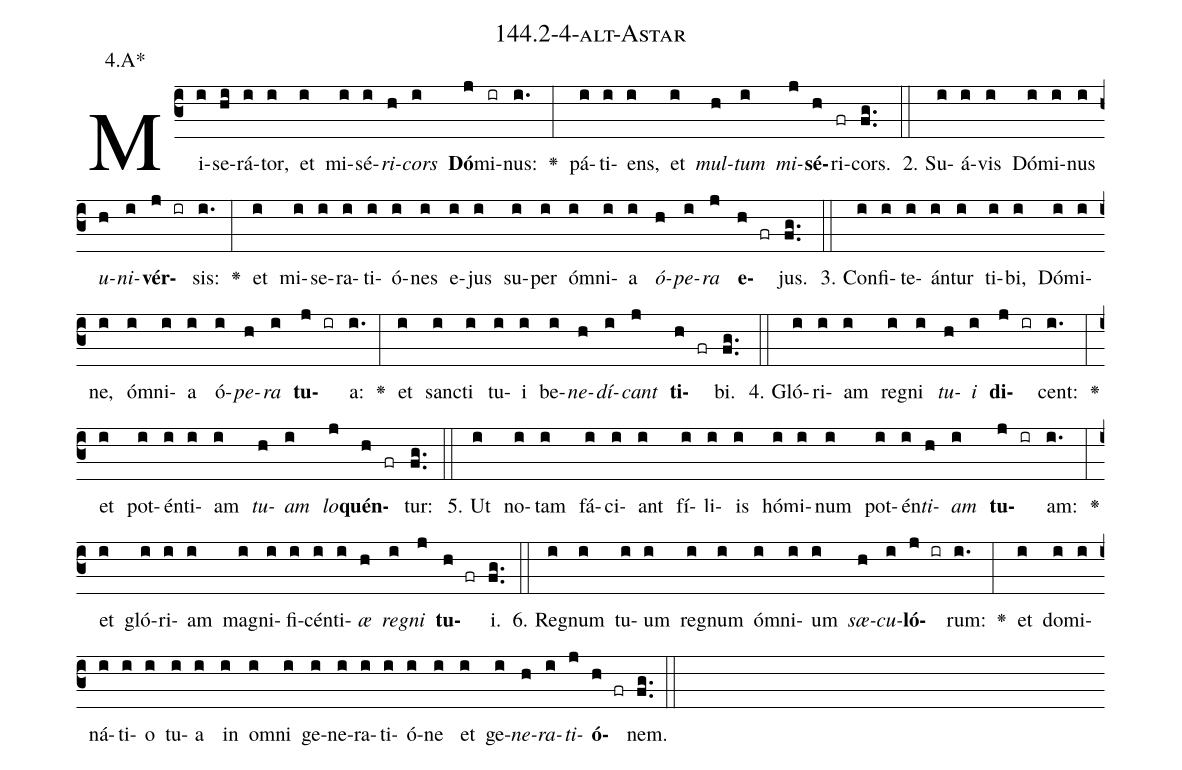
name: 144.2-4-alt-Astar;
annotation: 4.A*;
%%
(c3)Mi(i)se(hi)rá(i)tor,(i) et(i) mi(i)sé(i)<i>ri</i>(h)<i>cors</i>(i) <b>Dó</b>(j)mi(ir)nus:(i.) <v>\greheightstar</v>(:) pá(i)ti(i)ens,(i) et(i) <i>mul</i>(h)<i>tum</i>(i) <i>mi</i>(j)<b>sé</b>(h)ri(fr)cors.(fg..) (::)
2. Su(i)á(i)vis(i) Dó(i)mi(i)nus(i) <i>u</i>(h)<i>ni</i>(i)<b>vér</b>(j ir)sis:(i.) <v>\greheightstar</v>(:) et(i) mi(i)se(i)ra(i)ti(i)ó(i)nes(i) e(i)jus(i) su(i)per(i) óm(i)ni(i)a(i) <i>ó</i>(h)<i>pe</i>(i)<i>ra</i>(j) <b>e</b>(h fr)jus.(fg..) (::)
3. Con(i)fi(i)te(i)án(i)tur(i) ti(i)bi,(i) Dó(i)mi(i)ne,(i) óm(i)ni(i)a(i) ó(i)<i>pe</i>(h)<i>ra</i>(i) <b>tu</b>(j ir)a:(i.) <v>\greheightstar</v>(:) et(i) sanc(i)ti(i) tu(i)i(i) be(i)<i>ne</i>(h)<i>dí</i>(i)<i>cant</i>(j) <b>ti</b>(h fr)bi.(fg..) (::)
4. Gló(i)ri(i)am(i) re(i)gni(i) <i>tu</i>(h)<i>i</i>(i) <b>di</b>(j ir)cent:(i.) <v>\greheightstar</v>(:) et(i) pot(i)én(i)ti(i)am(i) <i>tu</i>(h)<i>am</i>(i) <i>lo</i>(j)<b>quén</b>(h fr)tur:(fg..) (::)
5. Ut(i) no(i)tam(i) fá(i)ci(i)ant(i) fí(i)li(i)is(i) hó(i)mi(i)num(i) pot(i)én(i)<i>ti</i>(h)<i>am</i>(i) <b>tu</b>(j ir)am:(i.) <v>\greheightstar</v>(:) et(i) gló(i)ri(i)am(i) ma(i)gni(i)fi(i)cén(i)ti(i)<i>æ</i>(h) <i>re</i>(i)<i>gni</i>(j) <b>tu</b>(h fr)i.(fg..) (::)
6. Re(i)gnum(i) tu(i)um(i) re(i)gnum(i) óm(i)ni(i)um(i) <i>sæ</i>(h)<i>cu</i>(i)<b>ló</b>(j ir)rum:(i.) <v>\greheightstar</v>(:) et(i) do(i)mi(i)ná(i)ti(i)o(i) tu(i)a(i) in(i) om(i)ni(i) ge(i)ne(i)ra(i)ti(i)ó(i)ne(i) et(i) ge(i)<i>ne</i>(h)<i>ra</i>(i)<i>ti</i>(j)<b>ó</b>(h fr)nem.(fg..) (::)
